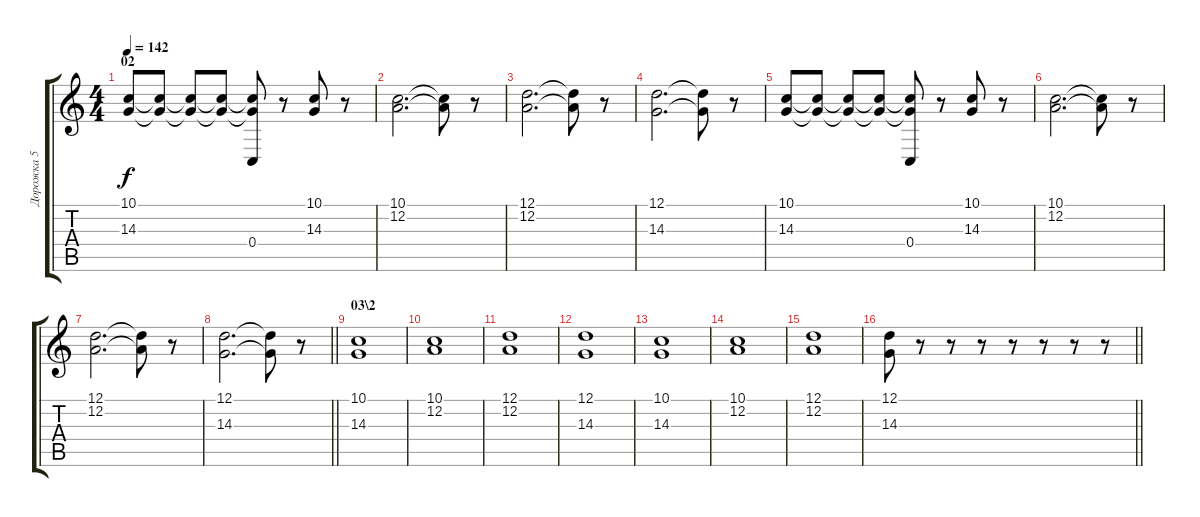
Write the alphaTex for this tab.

\track ("Дорожка 5" "Дорожка 5") {instrument choiraahs}
\staff {score tabs}
\tuning (D4 A3 F3 C3 G2 D2) {hide}
\ts (4 4)
\section ("" "02")
\tempo 142
\clef g2
\ks c
(10.1 14.3).8{dy f} (10.1{t} 14.3{t}).8 (10.1{t} 14.3{t}).8 (10.1{t} 14.3{t}).8 (10.1{t} 14.3{t} 0.4).8 r.8 (10.1 14.3).8 r.8 |
(10.1 12.2).2{d} (10.1{t} 12.2{t}).8 r.8 |
(12.1 12.2).2{d} (12.1{t} 12.2{t}).8 r.8 |
(12.1 14.3).2{d} (12.1{t} 14.3{t}).8 r.8 |
(10.1 14.3).8 (10.1{t} 14.3{t}).8 (10.1{t} 14.3{t}).8 (10.1{t} 14.3{t}).8 (10.1{t} 14.3{t} 0.4).8 r.8 (10.1 14.3).8 r.8 |
(10.1 12.2).2{d} (10.1{t} 12.2{t}).8 r.8 |
(12.1 12.2).2{d} (12.1{t} 12.2{t}).8 r.8 |
\barLineRight lightlight
(12.1 14.3).2{d} (12.1{t} 14.3{t}).8 r.8 |
\section ("" "03\\2")
(10.1 14.3).1 |
(10.1 12.2).1 |
(12.1 12.2).1 |
(12.1 14.3).1 |
(10.1 14.3).1 |
(10.1 12.2).1 |
(12.1 12.2).1 |
\barLineRight lightlight
(12.1 14.3).8 r.8 r.8 r.8 r.8 r.8 r.8 r.8
